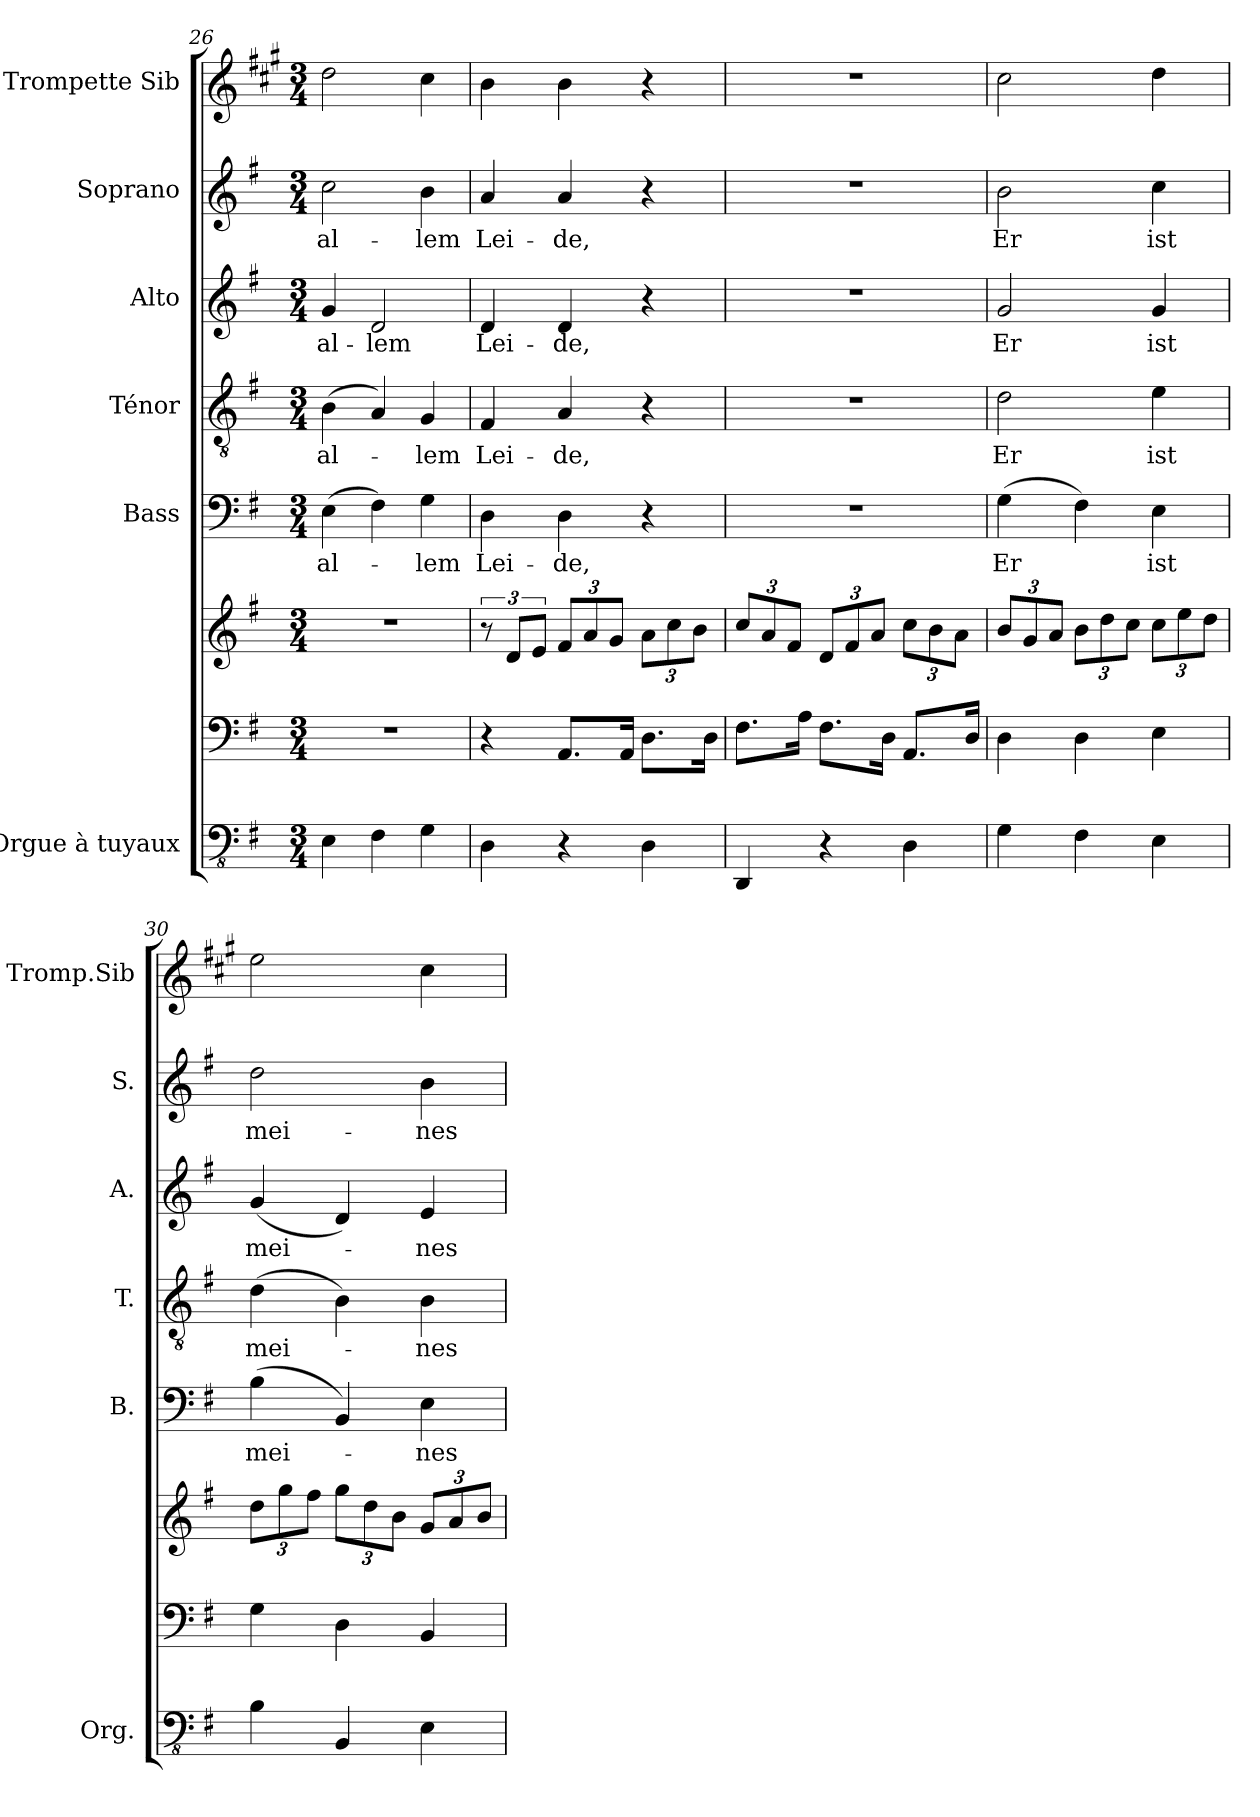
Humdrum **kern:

**kern	**kern	**kern	**kern	**text	**kern	**text	**kern	**text	**kern	**text	**kern
*part6	*part6	*part6	*part5	*part5	*part4	*part4	*part3	*part3	*part2	*part2	*part1
*staff8	*staff7	*staff6	*staff5	*staff5	*staff4	*staff4	*staff3	*staff3	*staff2	*staff2	*staff1
*I"Orgue à tuyaux	*	*	*I"Bass	*	*I"Ténor	*	*I"Alto	*	*I"Soprano	*	*I"Trompette Sib
*I'Org.	*	*	*I'B.	*	*I'T.	*	*I'A.	*	*I'S.	*	*I'Tromp.Sib
*clefFv4	*clefF4	*clefG2	*clefF4	*	*clefGv2	*	*clefG2	*	*clefG2	*	*clefG2
*	*	*	*	*	*	*	*	*	*	*	*ITrd1c2
*k[f#]	*k[f#]	*k[f#]	*k[f#]	*	*k[f#]	*	*k[f#]	*	*k[f#]	*	*k[f#]
*M3/4	*M3/4	*M3/4	*M3/4	*	*M3/4	*	*M3/4	*	*M3/4	*	*M3/4
=26	=26	=26	=26	=26	=26	=26	=26	=26	=26	=26	=26
!	!	!	!	!LO:LY:b	!	!LO:LY:b	!	!LO:LY:b	!	!LO:LY:b	!
4EE\	2.r	2.r	(4E\	al-	(4B\	al-	4g/	al-	2cc\	al-	2cc\
!	!	!	!	!	!	!	!	!LO:LY:b	!	!	!
4FF#\	.	.	4F#\)	.	4A/)	.	2d/	-lem	.	.	.
!	!	!	!	!LO:LY:b	!	!LO:LY:b	!	!	!	!LO:LY:b	!
4GG\	.	.	4G\	-lem	4G/	-lem	.	.	4b\	-lem	4b\
=27	=27	=27	=27	=27	=27	=27	=27	=27	=27	=27	=27
!	!	!	!	!LO:LY:b	!	!LO:LY:b	!	!LO:LY:b	!	!LO:LY:b	!
4DD\	4r	12r	4D\	Lei-	4F#/	Lei-	4d/	Lei-	4a/	Lei-	4a\
.	.	12d/L	.	.	.	.	.	.	.	.	.
.	.	12e/J	.	.	.	.	.	.	.	.	.
*	*	*Xbrackettup	*	*	*	*	*	*	*	*	*
!	!	!	!	!LO:LY:b	!	!LO:LY:b	!	!LO:LY:b	!	!LO:LY:b	!
4r	8.AA/L	12f#/L	4D\	-de,	4A/	-de,	4d/	-de,	4a/	-de,	4a\
.	.	12a/	.	.	.	.	.	.	.	.	.
.	.	12g/J	.	.	.	.	.	.	.	.	.
.	16AA/Jk	.	.	.	.	.	.	.	.	.	.
4DD\	8.D\L	12a\L	4r	.	4r	.	4r	.	4r	.	4r
.	.	12cc\	.	.	.	.	.	.	.	.	.
.	.	12b\J	.	.	.	.	.	.	.	.	.
.	16D\Jk	.	.	.	.	.	.	.	.	.	.
!!LO:PB:g=z
=28	=28	=28	=28	=28	=28	=28	=28	=28	=28	=28	=28
4DDD/	8.F#\L	12cc/L	2.r	.	2.r	.	2.r	.	2.r	.	2.r
.	.	12a/	.	.	.	.	.	.	.	.	.
.	.	12f#/J	.	.	.	.	.	.	.	.	.
.	16A\Jk	.	.	.	.	.	.	.	.	.	.
4r	8.F#\L	12d/L	.	.	.	.	.	.	.	.	.
.	.	12f#/	.	.	.	.	.	.	.	.	.
.	.	12a/J	.	.	.	.	.	.	.	.	.
.	16D\Jk	.	.	.	.	.	.	.	.	.	.
4DD\	8.AA/L	12cc\L	.	.	.	.	.	.	.	.	.
.	.	12b\	.	.	.	.	.	.	.	.	.
.	.	12a\J	.	.	.	.	.	.	.	.	.
.	16D/Jk	.	.	.	.	.	.	.	.	.	.
=29	=29	=29	=29	=29	=29	=29	=29	=29	=29	=29	=29
!	!	!	!	!LO:LY:b	!	!LO:LY:b	!	!LO:LY:b	!	!LO:LY:b	!
4GG\	4D\	12b/L	(4G\	Er	2d\	Er	2g/	Er	2b\	Er	2b\
.	.	12g/	.	.	.	.	.	.	.	.	.
.	.	12a/J	.	.	.	.	.	.	.	.	.
4FF#\	4D\	12b\L	4F#\)	.	.	.	.	.	.	.	.
.	.	12dd\	.	.	.	.	.	.	.	.	.
.	.	12cc\J	.	.	.	.	.	.	.	.	.
!	!	!	!	!LO:LY:b	!	!LO:LY:b	!	!LO:LY:b	!	!LO:LY:b	!
4EE\	4E\	12cc\L	4E\	ist	4e\	ist	4g/	ist	4cc\	ist	4cc\
.	.	12ee\	.	.	.	.	.	.	.	.	.
.	.	12dd\J	.	.	.	.	.	.	.	.	.
=30	=30	=30	=30	=30	=30	=30	=30	=30	=30	=30	=30
!	!	!	!	!LO:LY:b	!	!LO:LY:b	!	!LO:LY:b	!	!LO:LY:b	!
4BB\	4G\	12dd\L	(4B\	mei-	(4d\	mei-	(4g/	mei-	2dd\	mei-	2dd\
.	.	12gg\	.	.	.	.	.	.	.	.	.
.	.	12ff#\J	.	.	.	.	.	.	.	.	.
4BBB/	4D\	12gg\L	4BB/)	.	4B\)	.	4d/)	.	.	.	.
.	.	12dd\	.	.	.	.	.	.	.	.	.
.	.	12b\J	.	.	.	.	.	.	.	.	.
!	!	!	!	!LO:LY:b	!	!LO:LY:b	!	!LO:LY:b	!	!LO:LY:b	!
4EE\	4BB/	12g/L	4E\	-nes	4B\	-nes	4e/	-nes	4b\	-nes	4b\
.	.	12a/	.	.	.	.	.	.	.	.	.
.	.	12b/J	.	.	.	.	.	.	.	.	.
=	=	=	=	=	=	=	=	=	=	=	=
*-	*-	*-	*-	*-	*-	*-	*-	*-	*-	*-	*-
